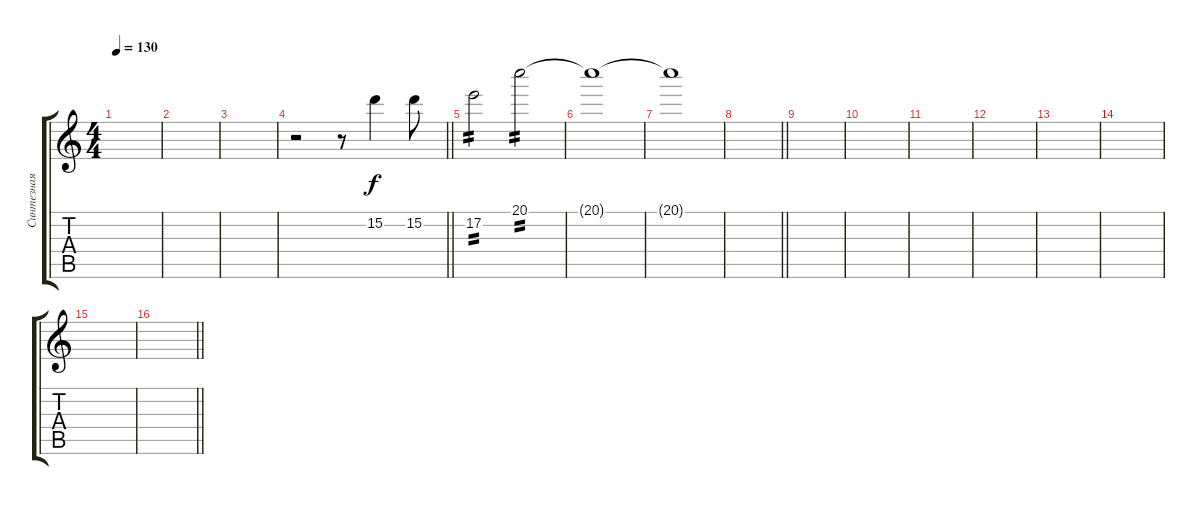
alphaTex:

\track ("Синтезная гитара" "Синтезная ") {instrument overdrivenguitar}
\staff {score tabs}
\tuning (E4 B3 G3 D3 A2 E2) {hide}
\ts (4 4)
\tempo 130
\clef g2
\ks c
|
|
|
\barLineRight lightlight
r.2 r.8 15.2.4 15.2.8 |
17.2.2{tp 2} 20.1.2{tp 2} |
20.1{t}.1 |
20.1{t}.1 |
\barLineRight lightlight
|
|
|
|
|
|
|
|
\barLineRight lightlight
